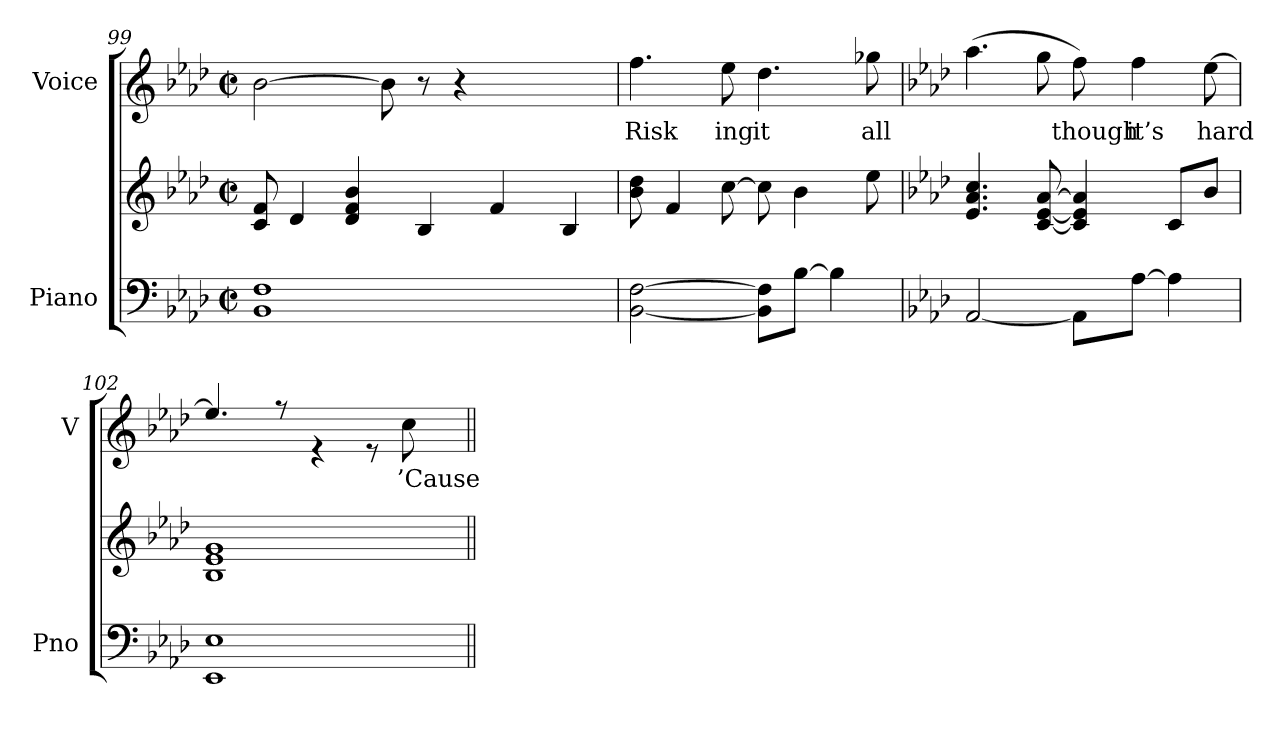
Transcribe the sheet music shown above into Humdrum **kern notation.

**kern	**kern	**kern	**text
*part2	*part2	*part1	*part1
*staff3	*staff2	*staff1	*staff1
*I"Piano	*	*I"Voice	*
*I'Pno	*	*I'V	*
*clefF4	*clefG2	*clefG2	*
*k[b-e-a-d-]	*k[b-e-a-d-]	*k[b-e-a-d-]	*
*M2/2	*M2/2	*M2/2	*
*met(c|)	*met(c|)	*met(c|)	*
=99	=99	=99	=99
*^	*	*	*
1F	1BB-	8c/ 8f/	[>2b-\	.
.	.	4d-/	.	.
.	.	4d-/ 4f/ 4b-/	.	.
.	.	.	8b-\]	.
.	.	4B-/	8r	.
.	.	.	4r	.
.	.	4f/	.	.
4.ryy	4.ryy	.	4.ryy	.
.	.	4B-/	.	.
*v	*v	*	*	*
=100	=100	=100	=100
!	!	!	!LO:LY:b
[<2BB-\ [>2F\	8b-\ 8dd-\	4.ff\	Risk
.	4f/	.	.
!	!	!	!LO:LY:b
.	[>8cc\	8ee-\	ing
!	!	!	!LO:LY:b
8BB-\] 8F\]L	8cc\]	4.dd-\	it
[>8B-\J	4b-\	.	.
4B-\]	.	.	.
!	!	!	!LO:LY:b
.	8ee-\	(>8gg-X\	all
!!LO:PB:g=z
=101	=101	=101	=101
*k[b-e-a-d-]	*k[b-e-a-d-]	*k[b-e-a-d-]	*
[>2AA-/	4.e-/ 4.a-/ 4.cc/	(>4.aa-\	.
.	[<8c/ [<8e-/ [>8a-/	8gg\	.
!	!	!	!LO:LY:b
8AA-\L]	4c/] 4e-/] 4a-/]	8ff\)	though
!	!	!	!LO:LY:b
[>8A-\J	.	4ff\	it’s
4A-\]	8c/L	.	.
!	!	!	!LO:LY:b
.	8b-/J	[>8ee-\	hard
=102	=102	=102	=102
*^	*^	*	*
1E-	1EE-	1e- 1g	1B-	4.ee-/]	.
.	.	.	.	8rff	.
.	.	.	.	4re	.
.	.	.	.	8re	.
!	!	!	!	!	!LO:LY:b
.	.	.	.	8cc\	’Cause
*v	*v	*	*	*	*
*	*v	*v	*	*
=||	=||	=||	=||
*-	*-	*-	*-
